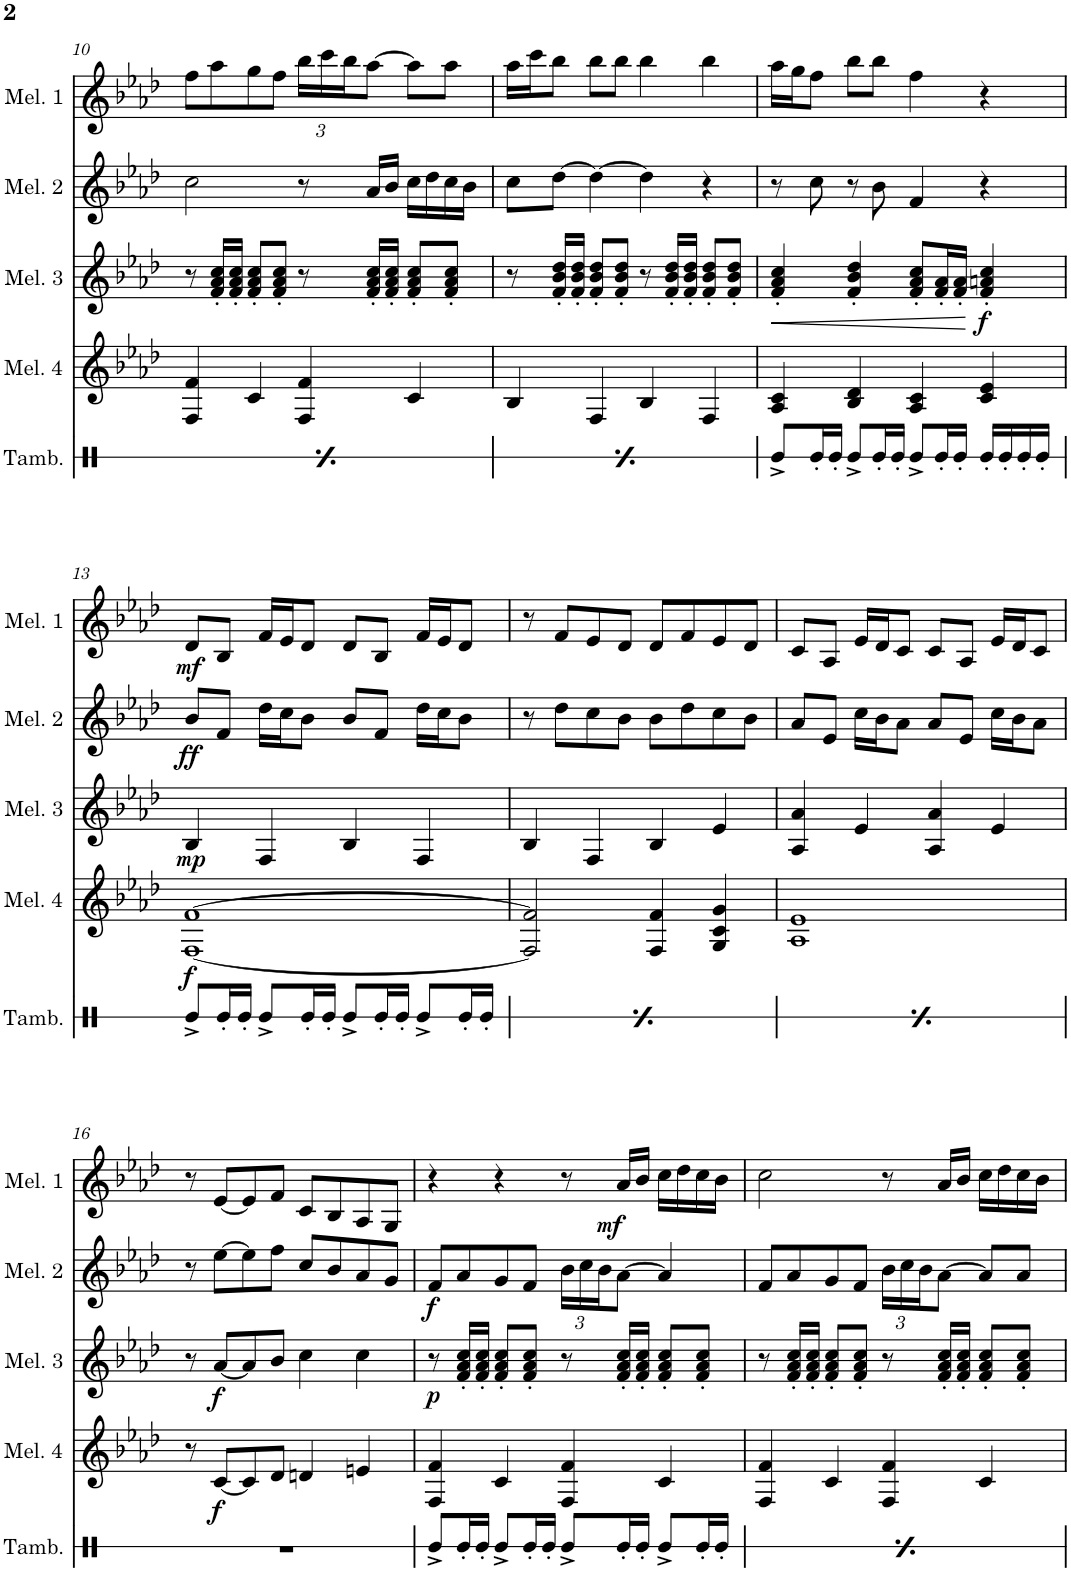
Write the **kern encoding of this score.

**kern	**kern	**dynam	**kern	**dynam	**kern	**dynam	**kern	**dynam
*part5	*part4	*part4	*part3	*part3	*part2	*part2	*part1	*part1
*staff5	*staff4	*staff4	*staff3	*staff3	*staff2	*staff2	*staff1	*staff1
*I"Tambourine	*I"Melodica 4 (F3-C6)	*	*I"Melodica 3 (F3-C6)	*	*I"Melodica 2 (F3-C6)	*	*I"Melodica 1 (F3-F6)	*
*I'Tamb.	*I'Mel. 4	*	*I'Mel. 3	*	*I'Mel. 2	*	*I'Mel. 1	*
!!LO:PB:g=z
*clefX	*clefG2	*	*clefG2	*	*clefG2	*	*clefG2	*
*k[]	*k[b-e-a-d-]	*	*k[b-e-a-d-]	*	*k[b-e-a-d-]	*	*k[b-e-a-d-]	*
*M4/4	*M4/4	*	*M4/4	*	*M4/4	*	*M4/4	*
=10	=10	=10	=10	=10	=10	=10	=10	=10
8Re^</L	4F/ 4f/	.	8r	.	2cc\	.	8ff\L	.
16Re'</L	.	.	16f/' 16a-/' 16cc/'LL	.	.	.	8aa-\	.
16Re'</JJ	.	.	16f/' 16a-/' 16cc/'JJ	.	.	.	.	.
8Re^</L	4c/	.	8f/' 8a-/' 8cc/'L	.	.	.	8gg\	.
16Re'</L	.	.	8f/' 8a-/' 8cc/'J	.	.	.	8ff\J	.
16Re'</JJ	.	.	.	.	.	.	.	.
*	*	*	*	*	*	*	*Xbrackettup	*
8Re^</L	4F/ 4f/	.	8r	.	8r	.	24bb-\LL	.
.	.	.	.	.	.	.	24ccc\	.
.	.	.	.	.	.	.	24bb-\J	.
16Re'</L	.	.	16f/' 16a-/' 16cc/'LL	.	16a-/LL	.	[8aa-\J	.
16Re'</JJ	.	.	16f/' 16a-/' 16cc/'JJ	.	16b-/JJ	.	.	.
8Re^</L	4c/	.	8f/' 8a-/' 8cc/'L	.	16cc\LL	.	8aa-\L]	.
.	.	.	.	.	16dd-\	.	.	.
16Re'</L	.	.	8f/' 8a-/' 8cc/'J	.	16cc\	.	8aa-\J	.
16Re'</JJ	.	.	.	.	16b-\JJ	.	.	.
=11	=11	=11	=11	=11	=11	=11	=11	=11
8Re^</L	4B-/	.	8r	.	8cc\L	.	16aa-\LL	.
.	.	.	.	.	.	.	16ccc\J	.
16Re'</L	.	.	16f/' 16b-/' 16dd-/'LL	.	[8dd-\J	.	8bb-\J	.
16Re'</JJ	.	.	16f/' 16b-/' 16dd-/'JJ	.	.	.	.	.
8Re^</L	4F/	.	8f/' 8b-/' 8dd-/'L	.	4dd-\_	.	8bb-\L	.
16Re'</L	.	.	8f/' 8b-/' 8dd-/'J	.	.	.	8bb-\J	.
16Re'</JJ	.	.	.	.	.	.	.	.
8Re^</L	4B-/	.	8r	.	4dd-\]	.	4bb-\	.
16Re'</L	.	.	16f/' 16b-/' 16dd-/'LL	.	.	.	.	.
16Re'</JJ	.	.	16f/' 16b-/' 16dd-/'JJ	.	.	.	.	.
8Re^</L	4F/	.	8f/' 8b-/' 8dd-/'L	.	4r	.	4bb-\	.
16Re'</L	.	.	8f/' 8b-/' 8dd-/'J	.	.	.	.	.
16Re'</JJ	.	.	.	.	.	.	.	.
=12	=12	=12	=12	=12	=12	=12	=12	=12
!	!	!	!	!LO:HP:b	!	!	!	!
8Re^/L	4A-/ 4c/	.	4f/' 4a-/' 4cc/'	<	8r	.	16aa-\LL	.
.	.	.	.	.	.	.	16gg\J	.
16Re'/L	.	.	.	.	8cc\	.	8ff\J	.
16Re'/JJ	.	.	.	.	.	.	.	.
8Re^/L	4B-/ 4d-/	.	4f/' 4b-/' 4dd-/'	.	8r	.	8bb-\L	.
16Re'/L	.	.	.	.	8b-\	.	8bb-\J	.
16Re'/JJ	.	.	.	.	.	.	.	.
8Re^/L	4A-/ 4c/	.	8f/' 8a-/' 8cc/'L	.	4f/	.	4ff\	.
16Re'/L	.	.	16f/' 16a-/'L	.	.	.	.	.
16Re'/JJ	.	.	16f/' 16a-/'JJ	.	.	.	.	.
!	!	!	!	!LO:DY:n=1:b	!	!	!	!
16Re'/LL	4c/ 4e-/	.	4f/' 4an/' 4cc/'	[ f	4r	.	4r	.
16Re'/	.	.	.	.	.	.	.	.
16Re'/	.	.	.	.	.	.	.	.
16Re'/JJ	.	.	.	.	.	.	.	.
!!LO:LB:g=z
=13	=13	=13	=13	=13	=13	=13	=13	=13
!	!	!LO:DY:b	!	!LO:DY:b	!	!LO:DY:b	!	!LO:DY:b
8Re^/L	[1F [1f	f	4B-/	mp	8b-/L	ff	8d-/L	mf
16Re'/L	.	.	.	.	8f/J	.	8B-/J	.
16Re'/JJ	.	.	.	.	.	.	.	.
8Re^/L	.	.	4F/	.	16dd-\LL	.	16f/LL	.
.	.	.	.	.	16cc\J	.	16e-/J	.
16Re'/L	.	.	.	.	8b-\J	.	8d-/J	.
16Re'/JJ	.	.	.	.	.	.	.	.
8Re^/L	.	.	4B-/	.	8b-/L	.	8d-/L	.
16Re'/L	.	.	.	.	8f/J	.	8B-/J	.
16Re'/JJ	.	.	.	.	.	.	.	.
8Re^/L	.	.	4F/	.	16dd-\LL	.	16f/LL	.
.	.	.	.	.	16cc\J	.	16e-/J	.
16Re'/L	.	.	.	.	8b-\J	.	8d-/J	.
16Re'/JJ	.	.	.	.	.	.	.	.
=14	=14	=14	=14	=14	=14	=14	=14	=14
8Re^/L	2F/] 2f/]	.	4B-/	.	8r	.	8r	.
16Re'/L	.	.	.	.	8dd-\L	.	8f/L	.
16Re'/JJ	.	.	.	.	.	.	.	.
8Re^/L	.	.	4F/	.	8cc\	.	8e-/	.
16Re'/L	.	.	.	.	8b-\J	.	8d-/J	.
16Re'/JJ	.	.	.	.	.	.	.	.
8Re^/L	4F/ 4f/	.	4B-/	.	8b-\L	.	8d-/L	.
16Re'/L	.	.	.	.	8dd-\	.	8f/	.
16Re'/JJ	.	.	.	.	.	.	.	.
8Re^/L	4G/ 4c/ 4g/	.	4e-/	.	8cc\	.	8e-/	.
16Re'/L	.	.	.	.	8b-\J	.	8d-/J	.
16Re'/JJ	.	.	.	.	.	.	.	.
=15	=15	=15	=15	=15	=15	=15	=15	=15
8Re^/L	1A- 1e-	.	4A-/ 4a-/	.	8a-/L	.	8c/L	.
16Re'/L	.	.	.	.	8e-/J	.	8A-/J	.
16Re'/JJ	.	.	.	.	.	.	.	.
8Re^/L	.	.	4e-/	.	16cc\LL	.	16e-/LL	.
.	.	.	.	.	16b-\J	.	16d-/J	.
16Re'/L	.	.	.	.	8a-\J	.	8c/J	.
16Re'/JJ	.	.	.	.	.	.	.	.
8Re^/L	.	.	4A-/ 4a-/	.	8a-/L	.	8c/L	.
16Re'/L	.	.	.	.	8e-/J	.	8A-/J	.
16Re'/JJ	.	.	.	.	.	.	.	.
8Re^/L	.	.	4e-/	.	16cc\LL	.	16e-/LL	.
.	.	.	.	.	16b-\J	.	16d-/J	.
16Re'/L	.	.	.	.	8a-\J	.	8c/J	.
16Re'/JJ	.	.	.	.	.	.	.	.
!!LO:LB:g=z
=16	=16	=16	=16	=16	=16	=16	=16	=16
1r	8r	.	8r	.	8r	.	8r	.
!	!	!LO:DY:b	!	!LO:DY:b	!	!	!	!
.	[8c/L	f	[8a-/L	f	[8ee-\L	.	[8e-/L	.
.	8c/]	.	8a-/]	.	8ee-\]	.	8e-/]	.
.	8d-/J	.	8b-/J	.	8ff\J	.	8f/J	.
.	4dn/	.	4cc\	.	8cc/L	.	8c/L	.
.	.	.	.	.	8b-/	.	8B-/	.
.	4en/	.	4cc\	.	8a-/	.	8A-/	.
.	.	.	.	.	8g/J	.	8G/J	.
=17	=17	=17	=17	=17	=17	=17	=17	=17
!	!	!	!	!LO:DY:b	!	!LO:DY:b	!	!
8Re^/L	4F/ 4f/	.	8r	p	8f/L	f	4r	.
16Re'/L	.	.	16f/' 16a-/' 16cc/'LL	.	8a-/	.	.	.
16Re'/JJ	.	.	16f/' 16a-/' 16cc/'JJ	.	.	.	.	.
8Re^/L	4c/	.	8f/' 8a-/' 8cc/'L	.	8g/	.	4r	.
16Re'/L	.	.	8f/' 8a-/' 8cc/'J	.	8f/J	.	.	.
16Re'/JJ	.	.	.	.	.	.	.	.
*	*	*	*	*	*Xbrackettup	*	*	*
8Re^/L	4F/ 4f/	.	8r	.	24b-\LL	.	8r	.
.	.	.	.	.	24cc\	.	.	.
.	.	.	.	.	24b-\J	.	.	.
!	!	!	!	!	!	!	!	!LO:DY:b
16Re'/L	.	.	16f/' 16a-/' 16cc/'LL	.	[8a-\J	.	16a-/LL	mf
16Re'/JJ	.	.	16f/' 16a-/' 16cc/'JJ	.	.	.	16b-/JJ	.
8Re^/L	4c/	.	8f/' 8a-/' 8cc/'L	.	4a-/]	.	16cc\LL	.
.	.	.	.	.	.	.	16dd-\	.
16Re'/L	.	.	8f/' 8a-/' 8cc/'J	.	.	.	16cc\	.
16Re'/JJ	.	.	.	.	.	.	16b-\JJ	.
=18	=18	=18	=18	=18	=18	=18	=18	=18
8Re^/L	4F/ 4f/	.	8r	.	8f/L	.	2cc\	.
16Re'/L	.	.	16f/' 16a-/' 16cc/'LL	.	8a-/	.	.	.
16Re'/JJ	.	.	16f/' 16a-/' 16cc/'JJ	.	.	.	.	.
8Re^/L	4c/	.	8f/' 8a-/' 8cc/'L	.	8g/	.	.	.
16Re'/L	.	.	8f/' 8a-/' 8cc/'J	.	8f/J	.	.	.
16Re'/JJ	.	.	.	.	.	.	.	.
8Re^/L	4F/ 4f/	.	8r	.	24b-\LL	.	8r	.
.	.	.	.	.	24cc\	.	.	.
.	.	.	.	.	24b-\J	.	.	.
16Re'/L	.	.	16f/' 16a-/' 16cc/'LL	.	[8a-\J	.	16a-/LL	.
16Re'/JJ	.	.	16f/' 16a-/' 16cc/'JJ	.	.	.	16b-/JJ	.
8Re^/L	4c/	.	8f/' 8a-/' 8cc/'L	.	8a-/L]	.	16cc\LL	.
.	.	.	.	.	.	.	16dd-\	.
16Re'/L	.	.	8f/' 8a-/' 8cc/'J	.	8a-/J	.	16cc\	.
16Re'/JJ	.	.	.	.	.	.	16b-\JJ	.
=	=	=	=	=	=	=	=	=
*-	*-	*-	*-	*-	*-	*-	*-	*-
